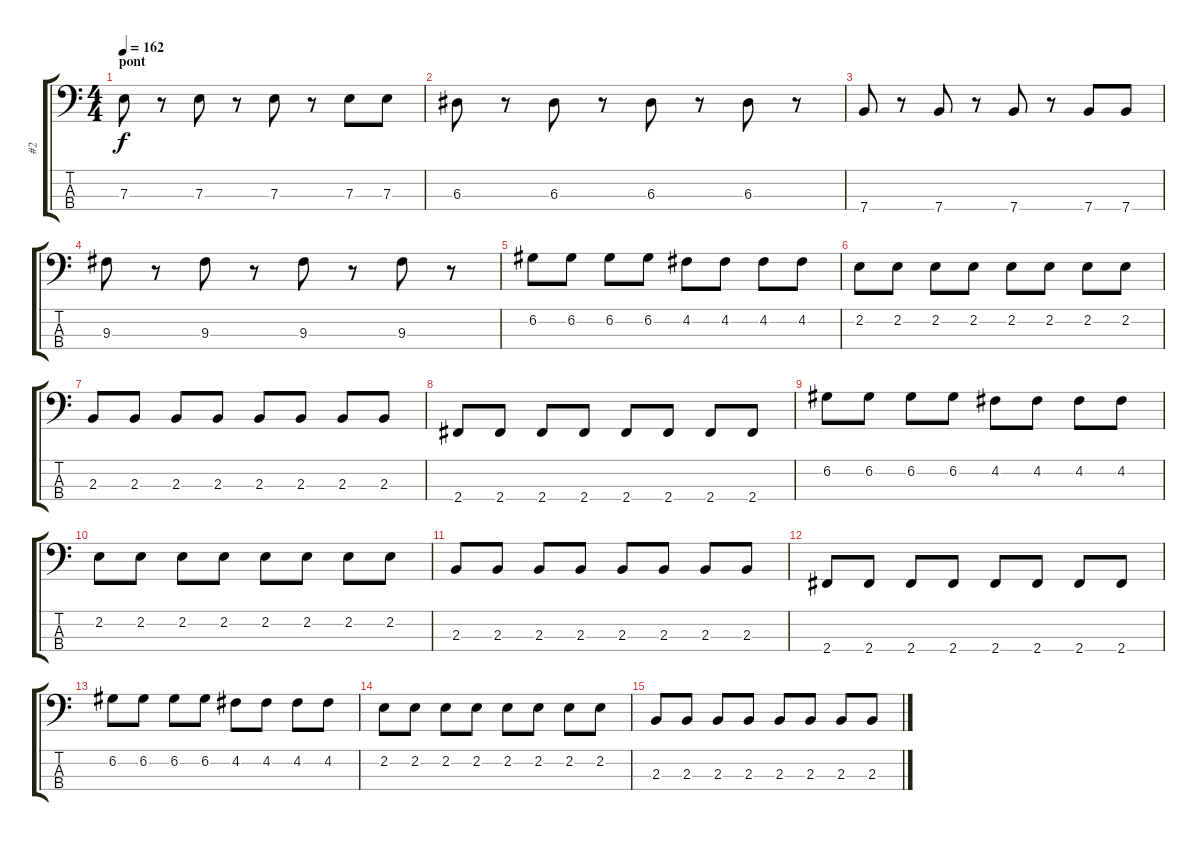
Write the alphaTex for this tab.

\track ("#2" "#2") {instrument electricbasspick}
\staff {score tabs}
\tuning (G2 D2 A1 E1) {hide}
\ts (4 4)
\section ("" "pont")
\tempo 162
\clef f4
\ks c
7.3.8{dy f} r.8 7.3.8 r.8 7.3.8 r.8 7.3.8 7.3.8 |
6.3.8 r.8 6.3.8 r.8 6.3.8 r.8 6.3.8 r.8 |
7.4.8 r.8 7.4.8 r.8 7.4.8 r.8 7.4.8 7.4.8 |
9.3.8 r.8 9.3.8 r.8 9.3.8 r.8 9.3.8 r.8 |
6.2.8 6.2.8 6.2.8 6.2.8 4.2.8 4.2.8 4.2.8 4.2.8 |
2.2.8 2.2.8 2.2.8 2.2.8 2.2.8 2.2.8 2.2.8 2.2.8 |
2.3.8 2.3.8 2.3.8 2.3.8 2.3.8 2.3.8 2.3.8 2.3.8 |
2.4.8 2.4.8 2.4.8 2.4.8 2.4.8 2.4.8 2.4.8 2.4.8 |
6.2.8 6.2.8 6.2.8 6.2.8 4.2.8 4.2.8 4.2.8 4.2.8 |
2.2.8 2.2.8 2.2.8 2.2.8 2.2.8 2.2.8 2.2.8 2.2.8 |
2.3.8 2.3.8 2.3.8 2.3.8 2.3.8 2.3.8 2.3.8 2.3.8 |
2.4.8 2.4.8 2.4.8 2.4.8 2.4.8 2.4.8 2.4.8 2.4.8 |
6.2.8 6.2.8 6.2.8 6.2.8 4.2.8 4.2.8 4.2.8 4.2.8 |
2.2.8 2.2.8 2.2.8 2.2.8 2.2.8 2.2.8 2.2.8 2.2.8 |
2.3.8 2.3.8 2.3.8 2.3.8 2.3.8 2.3.8 2.3.8 2.3.8
